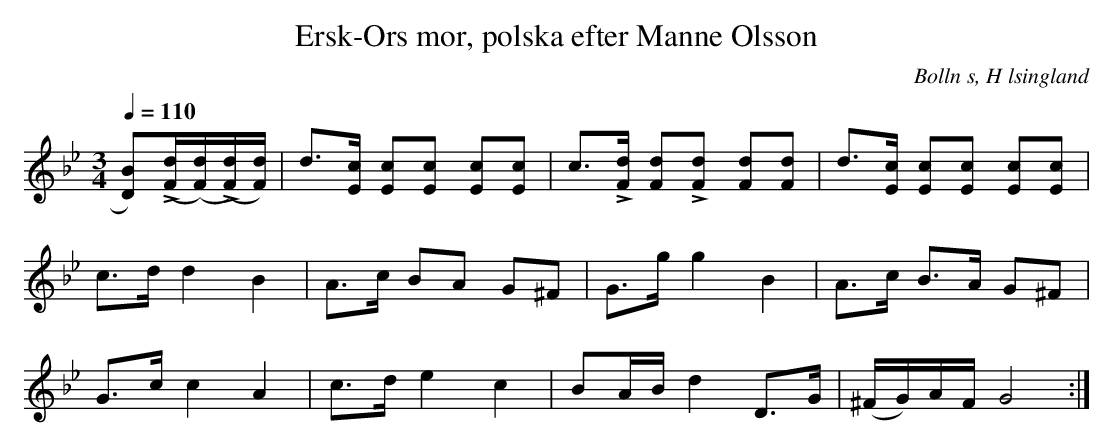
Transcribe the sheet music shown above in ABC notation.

X:1
T: Ersk-Ors mor, polska efter Manne Olsson
O:Bolln s, H lsingland
M:3/4
L:1/8
Q:1/4=110
K:Gm
[D B])(L[F/d/]([F/d/])(L[F/d/])[F/d/]) | d>[Ec] [Ec][Ec] [Ec][Ec] | \
c>L[Fd] [Fd]L[Fd] [Fd][Fd] | d>[Ec] [Ec][Ec] [Ec][Ec] |
c>d    d2       B2           | A>c    BA       G^F       | G>g    g2 B2     | A>c         B>A G^F  |
G>c    c2       A2           | c>d    e2       c2        | BA/B/  d2 D>G   | (^F/G/)A/F/ G4      :|
